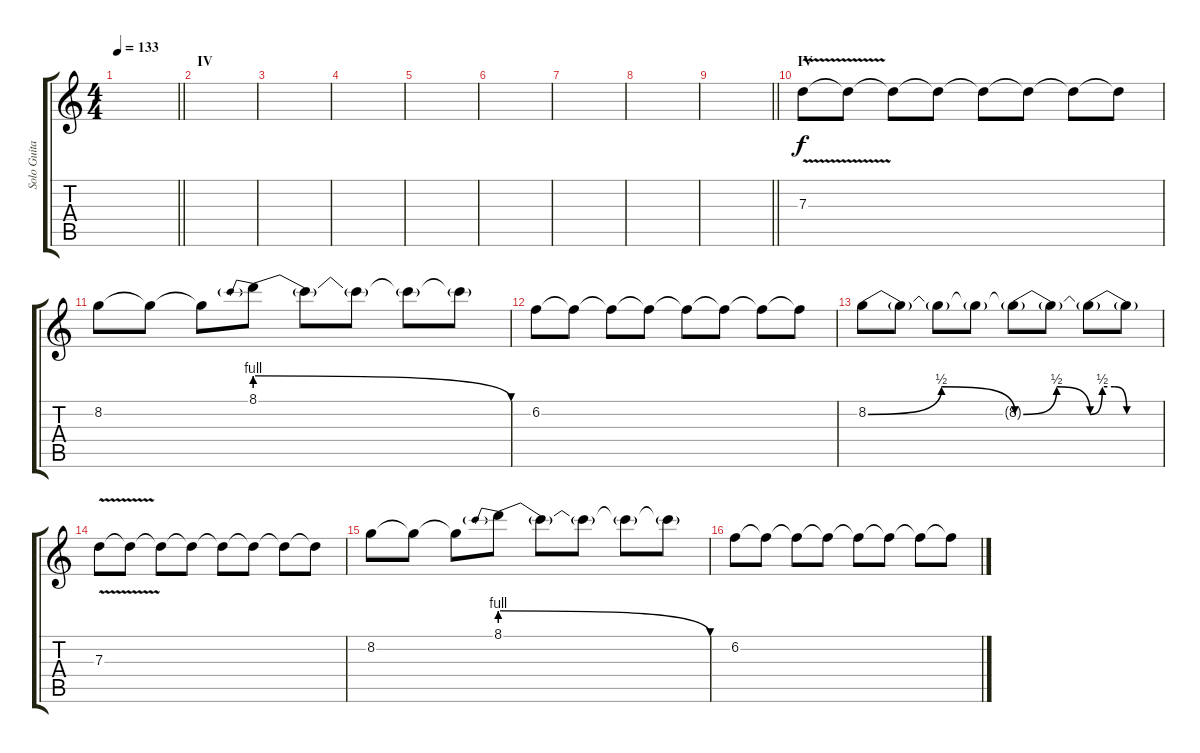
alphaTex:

\track ("Solo Guitar" "Solo Guita") {instrument overdrivenguitar}
\staff {score tabs}
\tuning (E4 B3 G3 D3 A2 E2) {hide}
\ts (4 4)
\tempo 133
\clef g2
\barLineRight lightlight
\ks c
|
\section ("" "IV")
|
|
|
|
|
|
|
\barLineRight lightlight
|
\section ("" "IV")
7.3{v}.8 7.3{t}.8 7.3{t}.8 7.3{t}.8 7.3{t}.8 7.3{t}.8 7.3{t}.8 7.3{t}.8 |
8.2.8 8.2{t}.8 8.2{t}.8 8.1{be (prebendrelease 0 4 60 0)}.8 8.1{t}.8 8.1{t}.8 8.1{t}.8 8.1{t}.8 |
6.2.8 6.2{t}.8 6.2{t}.8 6.2{t}.8 6.2{t}.8 6.2{t}.8 6.2{t}.8 6.2{t}.8 |
8.2{be (bendrelease 0 0 10 2 38 2 60 0)}.8 8.2{t}.8 8.2{t}.8 8.2{t}.8 8.2{be (bendrelease 0 0 10 2 45 2 60 0) t}.8 8.2{t}.8 8.2{be (custom 0 0 10 2 20 2 30 0 60 0) t}.8 8.2{t}.8 |
7.3{v}.8 7.3{t}.8 7.3{t}.8 7.3{t}.8 7.3{t}.8 7.3{t}.8 7.3{t}.8 7.3{t}.8 |
8.2.8 8.2{t}.8 8.2{t}.8 8.1{be (prebendrelease 0 4 60 0)}.8 8.1{t}.8 8.1{t}.8 8.1{t}.8 8.1{t}.8 |
6.2.8 6.2{t}.8 6.2{t}.8 6.2{t}.8 6.2{t}.8 6.2{t}.8 6.2{t}.8 6.2{t}.8
